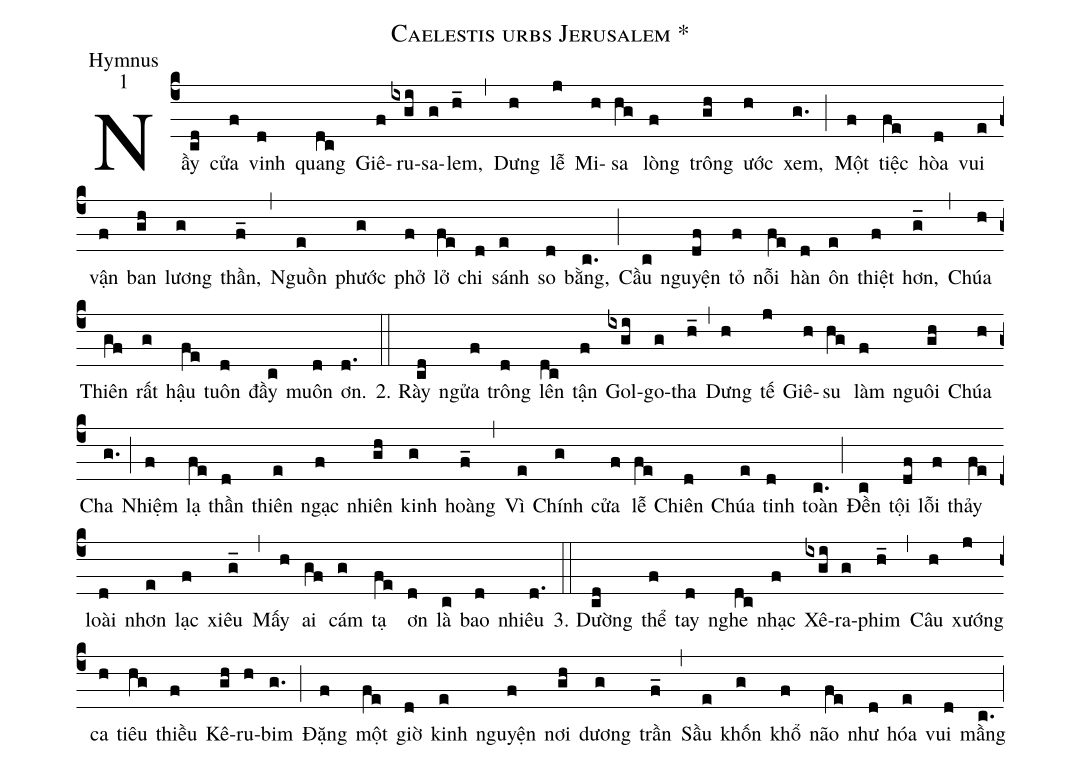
name:Caelestis urbs Jerusalem *;
office-part:Hymnus;
mode:1;
%%
(c4)Nầy(cd) cửa(f) vinh(d) quang(dc) Giê-(f)ru-(ixgi)sa-(g)lem,(h_) (,)
Dưng(h) lễ(j) Mi-(h)sa(hg) lòng(f) trông(gh) ước(h) xem,(g.) (;)
Một(f) tiệc(fe) hòa(d) vui(e) vận(f) ban(gh) lương(g) thần,(f_) (,)
Nguồn(e) phước(g) phở(f) lở(fe) chi(d) sánh(e) so(d) bằng,(c.) (;)
Cầu(c) nguyện(df) tỏ(f) nỗi(fe) hàn(d) ôn(e) thiệt(f) hơn,(g_) (,)
Chúa(h) Thiên(gf) rất(g) hậu(fe) tuôn(d) đầy(c) muôn(d) ơn.(d.) (::)
2. Rày(cd) ngửa(f) trông(d) lên(dc) tận(f) Gol-(ixgi)go-(g)tha(h_) (,)
Dưng(h) tế(j) Giê-(h)su(hg) làm(f) nguôi(gh) Chúa(h) Cha(g.) (;)
Nhiệm(f) lạ(fe) thần(d) thiên(e) ngạc(f) nhiên(gh) kinh(g) hoàng(f_) (,)
Vì(e) Chính(g) cửa(f) lễ(fe) Chiên(d) Chúa(e) tinh(d) toàn(c.) (;)
Đền(c) tội(df) lỗi(f) thảy(fe) loài(d) nhơn(e) lạc(f) xiêu(g_) (,)
Mấy(h) ai(gf) cám(g) tạ(fe) ơn(d) là(c) bao(d) nhiêu(d.) (::)
3. Dường(cd) thể(f) tay(d) nghe(dc) nhạc(f) Xê-(ixgi)ra-(g)phim(h_) (,)
Câu(h) xướng(j) ca(h) tiêu(hg) thiều(f) Kê-(gh)ru-(h)bim(g.) (;)
Đặng(f) một(fe) giờ(d) kinh(e) nguyện(f) nơi(gh) dương(g) trần(f_) (,)
Sầu(e) khốn(g) khổ(f) não(fe) như(d) hóa(e) vui(d) mầng(c.) (;)
